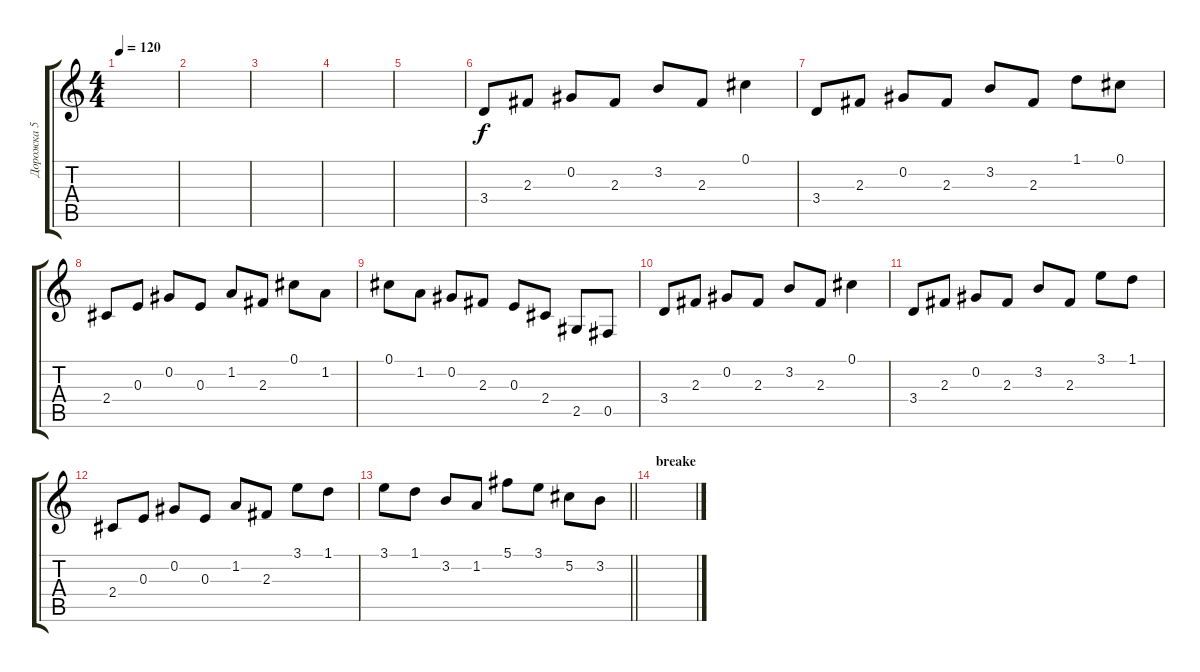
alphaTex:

\track ("Дорожка 5" "Дорожка 5") {instrument acousticguitarsteel}
\staff {score tabs}
\tuning (Db4 Ab3 E3 B2 Gb2 B1) {hide}
\ts (4 4)
\tempo 120
\clef g2
\ks c
|
|
|
|
|
3.4.8 2.3.8 0.2.8 2.3.8 3.2.8 2.3.8 0.1.4 |
3.4.8 2.3.8 0.2.8 2.3.8 3.2.8 2.3.8 1.1.8 0.1.8 |
2.4.8 0.3.8 0.2.8 0.3.8 1.2.8 2.3.8 0.1.8 1.2.8 |
0.1.8 1.2.8 0.2.8 2.3.8 0.3.8 2.4.8 2.5.8 0.5.8 |
3.4.8 2.3.8 0.2.8 2.3.8 3.2.8 2.3.8 0.1.4 |
3.4.8 2.3.8 0.2.8 2.3.8 3.2.8 2.3.8 3.1.8 1.1.8 |
2.4.8 0.3.8 0.2.8 0.3.8 1.2.8 2.3.8 3.1.8 1.1.8 |
\barLineRight lightlight
3.1.8 1.1.8 3.2.8 1.2.8 5.1.8 3.1.8 5.2.8 3.2.8 |
\section ("" "breake")
